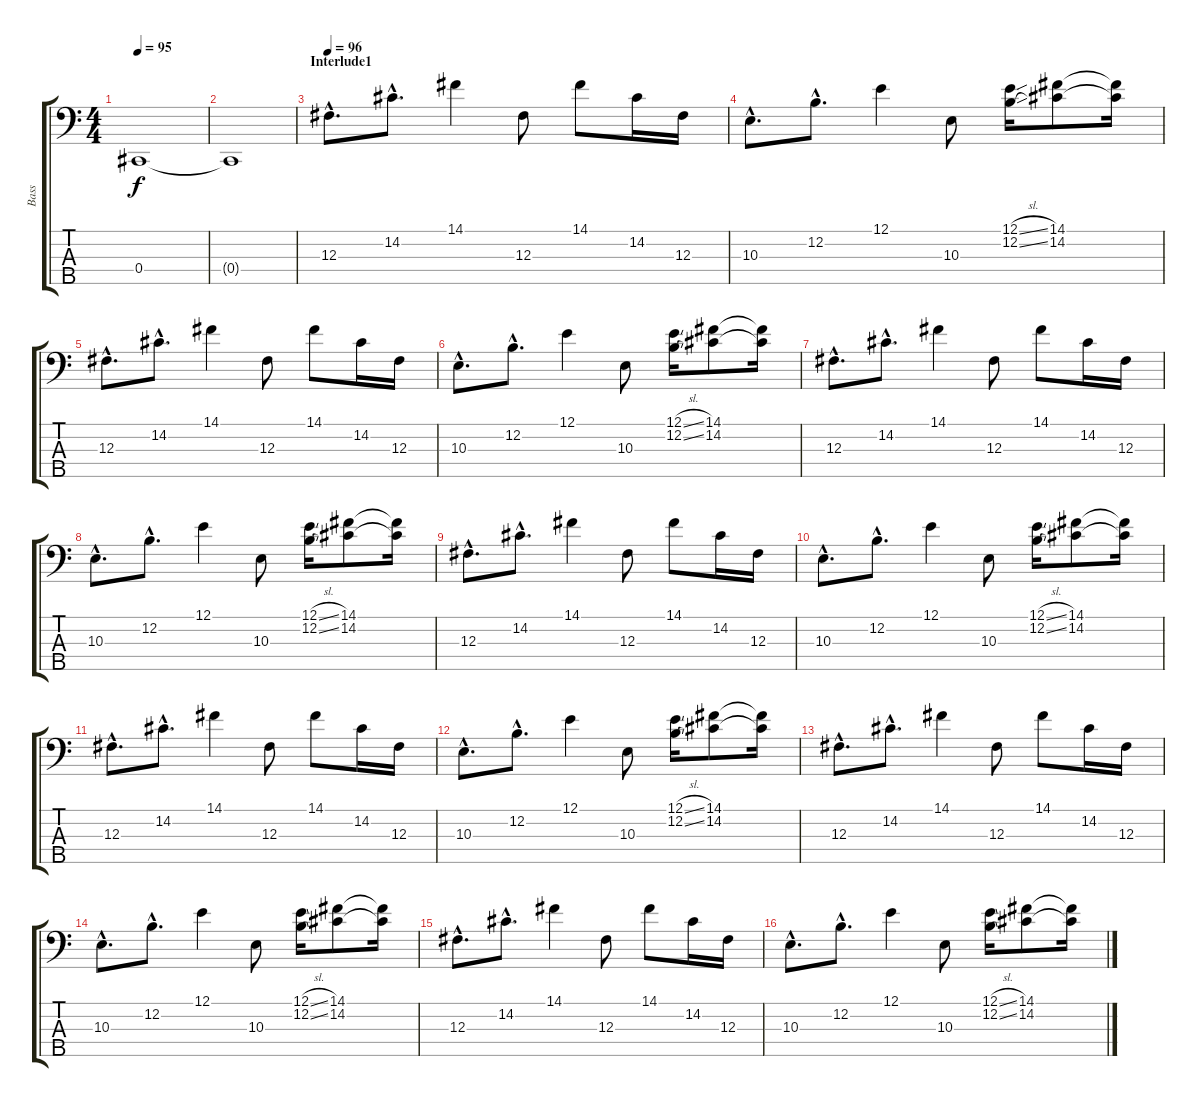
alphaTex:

\track ("Bass" "Bass") {instrument electricbassfinger}
\staff {score tabs}
\tuning (E2 B1 Gb1 Db1 Bb0) {hide}
\ts (4 4)
\tempo 95
\clef f4
\ks c
0.4.1{dy f} |
0.4{t}.1 |
\section ("" "Interlude1")
\tempo 96
12.3{hac}.8{d} 14.2{hac}.8{d} 14.1.4 12.3.8 14.1.8 14.2.16 12.3.16 |
10.3{hac}.8{d} 12.2{hac}.8{d} 12.1.4 10.3.8 (12.1{sl} 12.2{sl}).16 (14.1 14.2).8 (14.1{t} 14.2{t}).16 |
12.3{hac}.8{d} 14.2{hac}.8{d} 14.1.4 12.3.8 14.1.8 14.2.16 12.3.16 |
10.3{hac}.8{d} 12.2{hac}.8{d} 12.1.4 10.3.8 (12.1{sl} 12.2{sl}).16 (14.1 14.2).8 (14.1{t} 14.2{t}).16 |
12.3{hac}.8{d} 14.2{hac}.8{d} 14.1.4 12.3.8 14.1.8 14.2.16 12.3.16 |
10.3{hac}.8{d} 12.2{hac}.8{d} 12.1.4 10.3.8 (12.1{sl} 12.2{sl}).16 (14.1 14.2).8 (14.1{t} 14.2{t}).16 |
12.3{hac}.8{d} 14.2{hac}.8{d} 14.1.4 12.3.8 14.1.8 14.2.16 12.3.16 |
10.3{hac}.8{d} 12.2{hac}.8{d} 12.1.4 10.3.8 (12.1{sl} 12.2{sl}).16 (14.1 14.2).8 (14.1{t} 14.2{t}).16 |
12.3{hac}.8{d} 14.2{hac}.8{d} 14.1.4 12.3.8 14.1.8 14.2.16 12.3.16 |
10.3{hac}.8{d} 12.2{hac}.8{d} 12.1.4 10.3.8 (12.1{sl} 12.2{sl}).16 (14.1 14.2).8 (14.1{t} 14.2{t}).16 |
12.3{hac}.8{d} 14.2{hac}.8{d} 14.1.4 12.3.8 14.1.8 14.2.16 12.3.16 |
10.3{hac}.8{d} 12.2{hac}.8{d} 12.1.4 10.3.8 (12.1{sl} 12.2{sl}).16 (14.1 14.2).8 (14.1{t} 14.2{t}).16 |
12.3{hac}.8{d} 14.2{hac}.8{d} 14.1.4 12.3.8 14.1.8 14.2.16 12.3.16 |
10.3{hac}.8{d} 12.2{hac}.8{d} 12.1.4 10.3.8 (12.1{sl} 12.2{sl}).16 (14.1 14.2).8 (14.1{t} 14.2{t}).16
